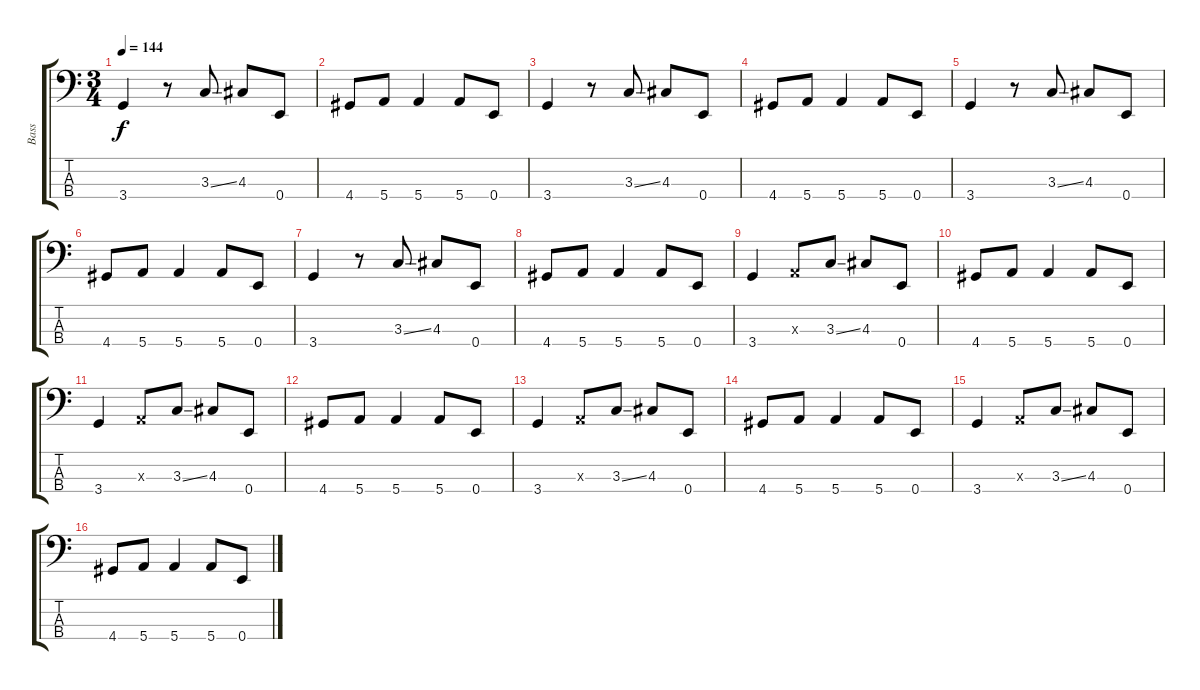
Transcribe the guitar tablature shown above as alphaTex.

\track ("Bass" "Bass") {instrument electricbasspick}
\staff {score tabs}
\tuning (G2 D2 A1 E1) {hide}
\ts (3 4)
\tempo 144
\clef f4
\ks c
3.4.4{dy f} r.8 3.3{ss}.8 4.3.8 0.4.8 |
4.4.8 5.4.8 5.4.4 5.4.8 0.4.8 |
3.4.4 r.8 3.3{ss}.8 4.3.8 0.4.8 |
4.4.8 5.4.8 5.4.4 5.4.8 0.4.8 |
3.4.4 r.8 3.3{ss}.8 4.3.8 0.4.8 |
4.4.8 5.4.8 5.4.4 5.4.8 0.4.8 |
3.4.4 r.8 3.3{ss}.8 4.3.8 0.4.8 |
4.4.8 5.4.8 5.4.4 5.4.8 0.4.8 |
3.4.4 0.3{x}.8 3.3{ss}.8 4.3.8 0.4.8 |
4.4.8 5.4.8 5.4.4 5.4.8 0.4.8 |
3.4.4 0.3{x}.8 3.3{ss}.8 4.3.8 0.4.8 |
4.4.8 5.4.8 5.4.4 5.4.8 0.4.8 |
3.4.4 0.3{x}.8 3.3{ss}.8 4.3.8 0.4.8 |
4.4.8 5.4.8 5.4.4 5.4.8 0.4.8 |
3.4.4 0.3{x}.8 3.3{ss}.8 4.3.8 0.4.8 |
4.4.8 5.4.8 5.4.4 5.4.8 0.4.8
